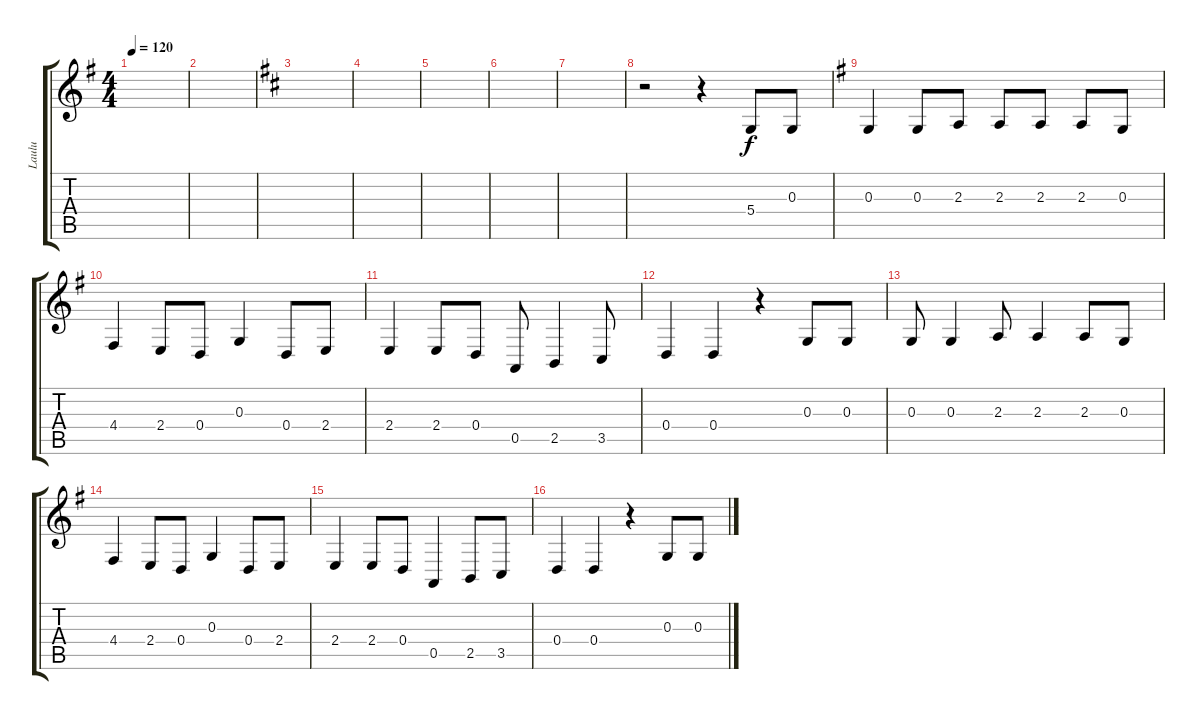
\track ("Laulu" "Laulu") {instrument altosax}
\staff {score tabs}
\tuning (E4 B3 G3 D3 A2 E2) {hide}
\ts (4 4)
\tempo 120
\clef g2
\ks g
|
|
\ks d
|
|
|
|
|
r.2 r.4 5.4.8 0.3.8 |
\ks g
0.3.4 0.3.8 2.3.8 2.3.8 2.3.8 2.3.8 0.3.8 |
4.4.4 2.4.8 0.4.8 0.3.4 0.4.8 2.4.8 |
2.4.4 2.4.8 0.4.8 0.5.8 2.5.4 3.5.8 |
0.4.4 0.4.4 r.4 0.3.8 0.3.8 |
0.3.8 0.3.4 2.3.8 2.3.4 2.3.8 0.3.8 |
4.4.4 2.4.8 0.4.8 0.3.4 0.4.8 2.4.8 |
2.4.4 2.4.8 0.4.8 0.5.4 2.5.8 3.5.8 |
0.4.4 0.4.4 r.4 0.3.8 0.3.8
